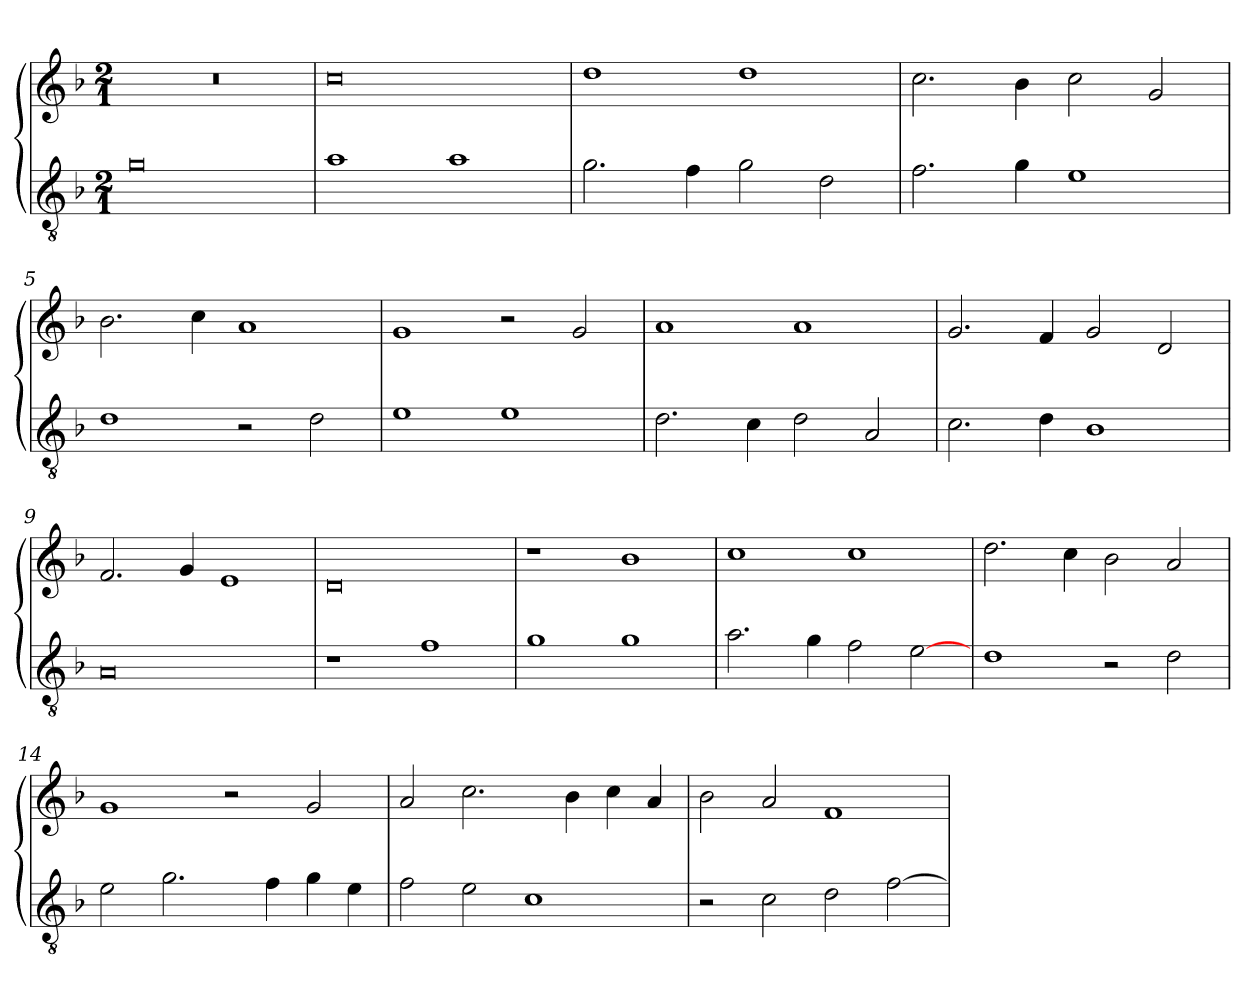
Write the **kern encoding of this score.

**kern	**kern
*part2	*part1
*staff2	*staff1
*clefGv2	*clefG2
*k[b-]	*k[b-]
*M2/1	*M2/1
=1	=1
0g	0r
=2	=2
1a	0cc
1a	.
=3	=3
2.g	1dd
4f	.
2g	1dd
2d	.
=4	=4
2.f	2.cc
4g	4b-
1e	2cc
.	2g
=5	=5
1d	2.b-
.	4cc
2r	1a
2d	.
=6	=6
1e	1g
1e	2r
.	2g
=7	=7
2.d	1a
4c	.
2d	1a
2A	.
=8	=8
2.c	2.g
4d	4f
1B-	2g
.	2d
=9	=9
0A	2.f
.	4g
.	1e
=10	=10
1r	0d
1f	.
=11	=11
1g	1r
1g	1b-
=12	=12
2.a	1cc
4g	.
2f	1cc
[2e	.
=13	=13
1d	2.dd
.	4cc
2r	2b-
2d	2a
=14	=14
2e	1g
2.g	.
.	2r
4f	.
4g	2g
4e	.
=15	=15
2f	2a
2e	2.cc
1c	.
.	4b-
.	4cc
.	4a
=16	=16
2r	2b-
2c	2a
2d	1f
[2f	.
=	=
*-	*-
